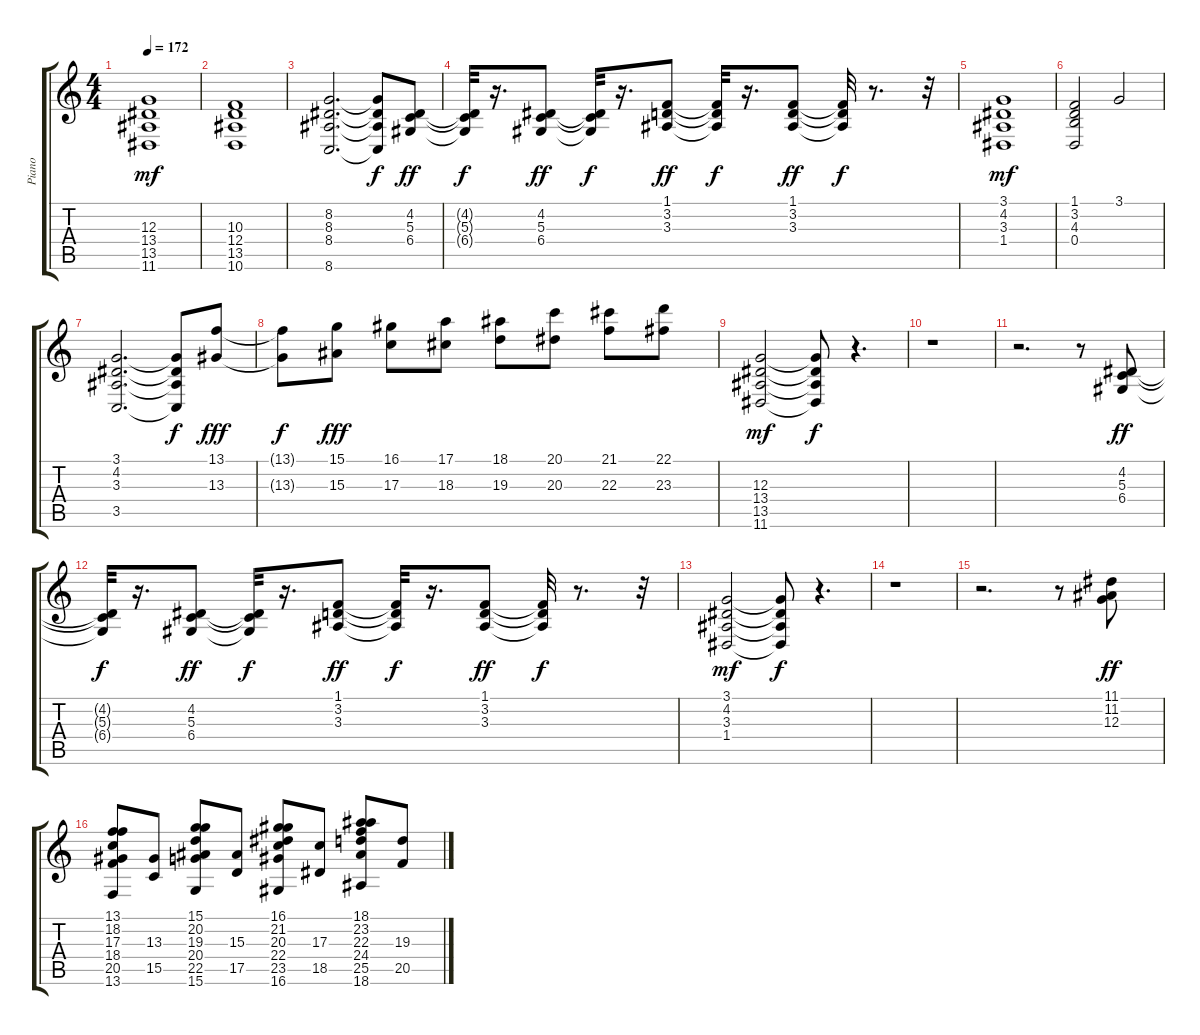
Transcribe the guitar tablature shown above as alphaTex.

\track ("Piano" "Piano") {instrument acousticgrandpiano}
\staff {score tabs}
\tuning (E4 B3 G3 D3 A2 E2) {hide}
\ts (4 4)
\tempo 172
\clef g2
\ks c
(12.3 13.4 13.5 11.6).1{dy mf} |
(10.3 12.4 13.5 10.6).1 |
(8.2 8.3 8.4 8.6).2{d} (8.2{t} 8.3{t} 8.4{t} 8.6{t}).8{dy f} (4.2 5.3 6.4).8{dy ff} |
(4.2{t} 5.3{t} 6.4{t}).32{dy f} r.16{d} (4.2 5.3 6.4).8{dy ff} (4.2{t} 5.3{t} 6.4{t}).32{dy f} r.16{d} (1.1 3.2 3.3).8{dy ff} (1.1{t} 3.2{t} 3.3{t}).32{dy f} r.16{d} (1.1 3.2 3.3).8{dy ff} (1.1{t} 3.2{t} 3.3{t}).32{dy f} r.8{d} r.32 |
(3.1 4.2 3.3 1.4).1{dy mf} |
(1.1 3.2 4.3 0.4).2 3.1.2 |
(3.1 4.2 3.3 3.5).2{d} (3.1{t} 4.2{t} 3.3{t} 3.5{t}).8{dy f} (13.1 13.3).8{dy fff} |
(13.1{t} 13.3{t}).8{dy f} (15.1 15.3).8{dy fff} (16.1 17.3).8 (17.1 18.3).8 (18.1 19.3).8 (20.1 20.3).8 (21.1 22.3).8 (22.1 23.3).8 |
(12.3 13.4 13.5 11.6).2{dy mf} (12.3{t} 13.4{t} 13.5{t} 11.6{t}).8{dy f} r.4{d} |
r.1 |
r.2{d} r.8 (4.2 5.3 6.4).8{dy ff} |
(4.2{t} 5.3{t} 6.4{t}).32{dy f} r.16{d} (4.2 5.3 6.4).8{dy ff} (4.2{t} 5.3{t} 6.4{t}).32{dy f} r.16{d} (1.1 3.2 3.3).8{dy ff} (1.1{t} 3.2{t} 3.3{t}).32{dy f} r.16{d} (1.1 3.2 3.3).8{dy ff} (1.1{t} 3.2{t} 3.3{t}).32{dy f} r.8{d} r.32 |
(3.1 4.2 3.3 1.4).2{dy mf} (3.1{t} 4.2{t} 3.3{t} 1.4{t}).8{dy f} r.4{d} |
r.1 |
r.2{d} r.8 (11.1 11.2 12.3).8{dy ff} |
(13.1 18.2 17.3 18.4 20.5 13.6).8 (13.3 15.5).8 (15.1 20.2 19.3 20.4 22.5 15.6).8 (15.3 17.5).8 (16.1 21.2 20.3 22.4 23.5 16.6).8 (17.3 18.5).8 (18.1 23.2 22.3 24.4 25.5 18.6).8 (19.3 20.5).8
